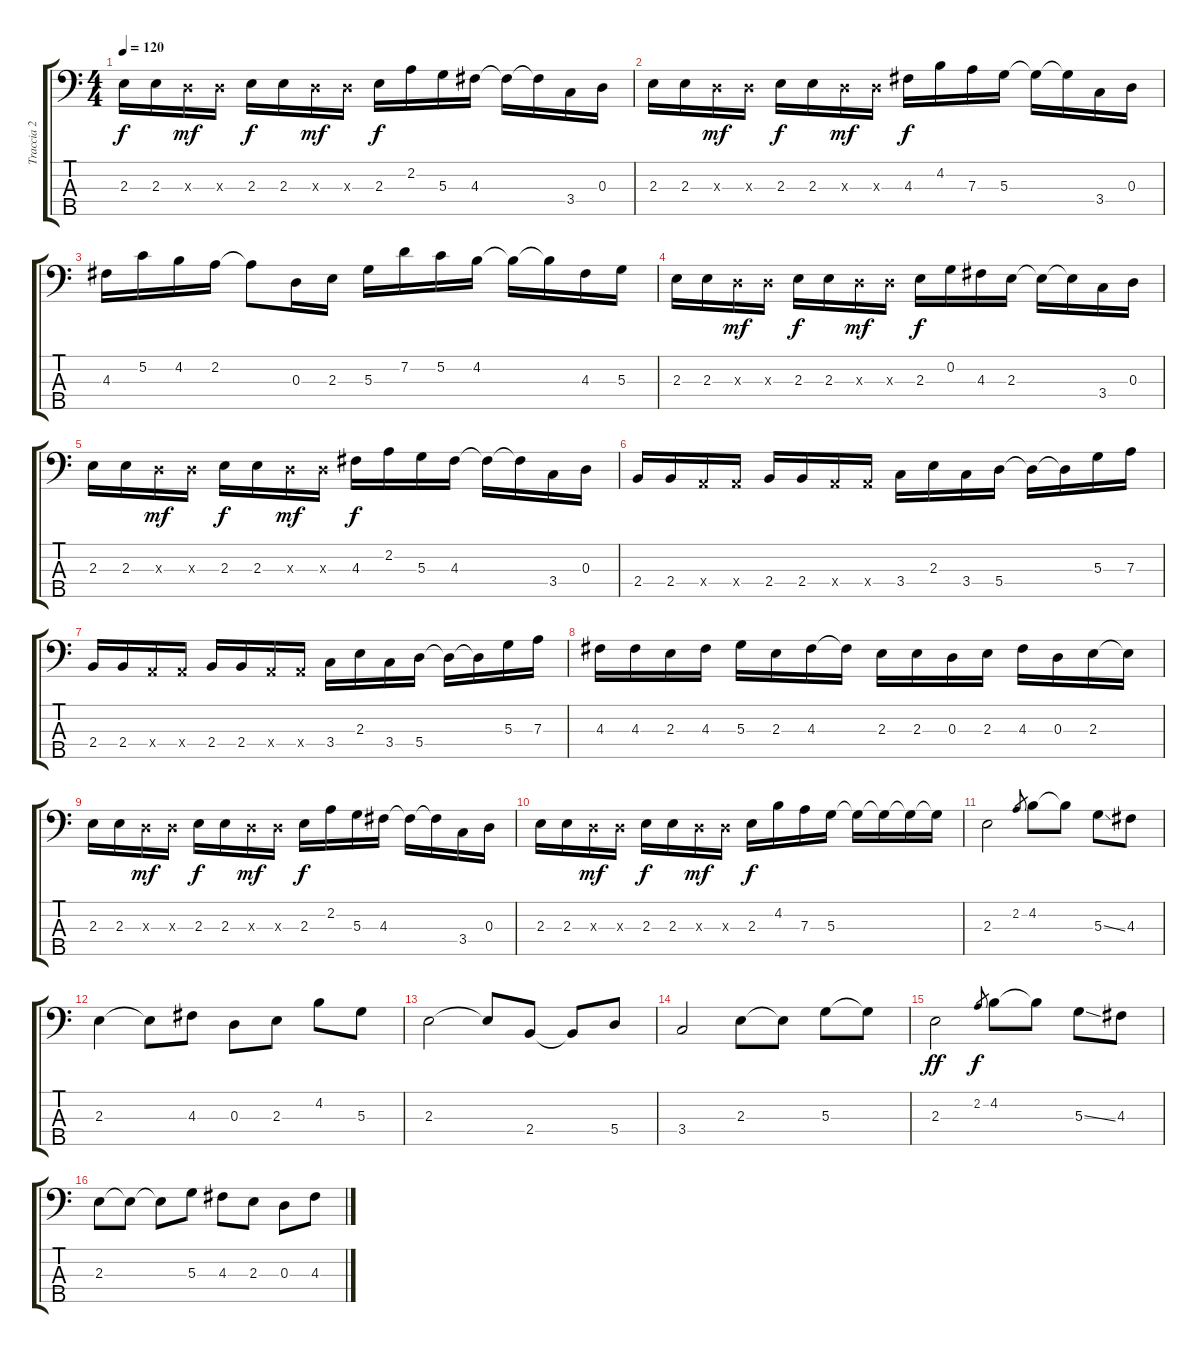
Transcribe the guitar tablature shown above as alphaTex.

\track ("Traccia 2" "Traccia 2") {instrument electricbassfinger}
\staff {score tabs}
\tuning (B2 G2 D2 A1 E1) {hide}
\ts (4 4)
\tempo 120
\clef f4
\ks c
2.3.16{dy f} 2.3.16 0.3{x}.16{dy mf} 0.3{x}.16 2.3.16{dy f} 2.3.16 0.3{x}.16{dy mf} 0.3{x}.16 2.3.16{dy f} 2.2.16 5.3.16 4.3.16 4.3{t}.16 4.3{t}.16 3.4.16 0.3.16 |
2.3.16 2.3.16 0.3{x}.16{dy mf} 0.3{x}.16 2.3.16{dy f} 2.3.16 0.3{x}.16{dy mf} 0.3{x}.16 4.3.16{dy f} 4.2.16 7.3.16 5.3.16 5.3{t}.16 5.3{t}.16 3.4.16 0.3.16 |
4.3.16 5.2.16 4.2.16 2.2.16 2.2{t}.8 0.3.16 2.3.16 5.3.16 7.2.16 5.2.16 4.2.16 4.2{t}.16 4.2{t}.16 4.3.16 5.3.16 |
2.3.16 2.3.16 0.3{x}.16{dy mf} 0.3{x}.16 2.3.16{dy f} 2.3.16 0.3{x}.16{dy mf} 0.3{x}.16 2.3.16{dy f} 0.2.16 4.3.16 2.3.16 2.3{t}.16 2.3{t}.16 3.4.16 0.3.16 |
2.3.16 2.3.16 0.3{x}.16{dy mf} 0.3{x}.16 2.3.16{dy f} 2.3.16 0.3{x}.16{dy mf} 0.3{x}.16 4.3.16{dy f} 2.2.16 5.3.16 4.3.16 4.3{t}.16 4.3{t}.16 3.4.16 0.3.16 |
2.4.16 2.4.16 0.4{x}.16 0.4{x}.16 2.4.16 2.4.16 0.4{x}.16 0.4{x}.16 3.4.16 2.3.16 3.4.16 5.4.16 5.4{t}.16 5.4{t}.16 5.3.16 7.3.16 |
2.4.16 2.4.16 0.4{x}.16 0.4{x}.16 2.4.16 2.4.16 0.4{x}.16 0.4{x}.16 3.4.16 2.3.16 3.4.16 5.4.16 5.4{t}.16 5.4{t}.16 5.3.16 7.3.16 |
4.3.16 4.3.16 2.3.16 4.3.16 5.3.16 2.3.16 4.3.16 4.3{t}.16 2.3.16 2.3.16 0.3.16 2.3.16 4.3.16 0.3.16 2.3.16 2.3{t}.16 |
2.3.16 2.3.16 0.3{x}.16{dy mf} 0.3{x}.16 2.3.16{dy f} 2.3.16 0.3{x}.16{dy mf} 0.3{x}.16 2.3.16{dy f} 2.2.16 5.3.16 4.3.16 4.3{t}.16 4.3{t}.16 3.4.16 0.3.16 |
2.3.16 2.3.16 0.3{x}.16{dy mf} 0.3{x}.16 2.3.16{dy f} 2.3.16 0.3{x}.16{dy mf} 0.3{x}.16 2.3.16{dy f} 4.2.16 7.3.16 5.3.16 5.3{t}.16 5.3{t}.16 5.3{t}.16 5.3{t}.16 |
2.3.2 2.2.8{gr} 4.2.8 4.2{t}.8 5.3{ss}.8 4.3.8 |
2.3.4 2.3{t}.8 4.3.8 0.3.8 2.3.8 4.2.8 5.3.8 |
2.3.2 2.3{t}.8 2.4.8 2.4{t}.8 5.4.8 |
3.4.2 2.3.8 2.3{t}.8 5.3.8 5.3{t}.8 |
2.3.2{dy ff} 2.2.8{gr dy f} 4.2.8 4.2{t}.8 5.3{ss}.8 4.3.8 |
2.3.8 2.3{t}.8 2.3{t}.8 5.3.8 4.3.8 2.3.8 0.3.8 4.3.8
